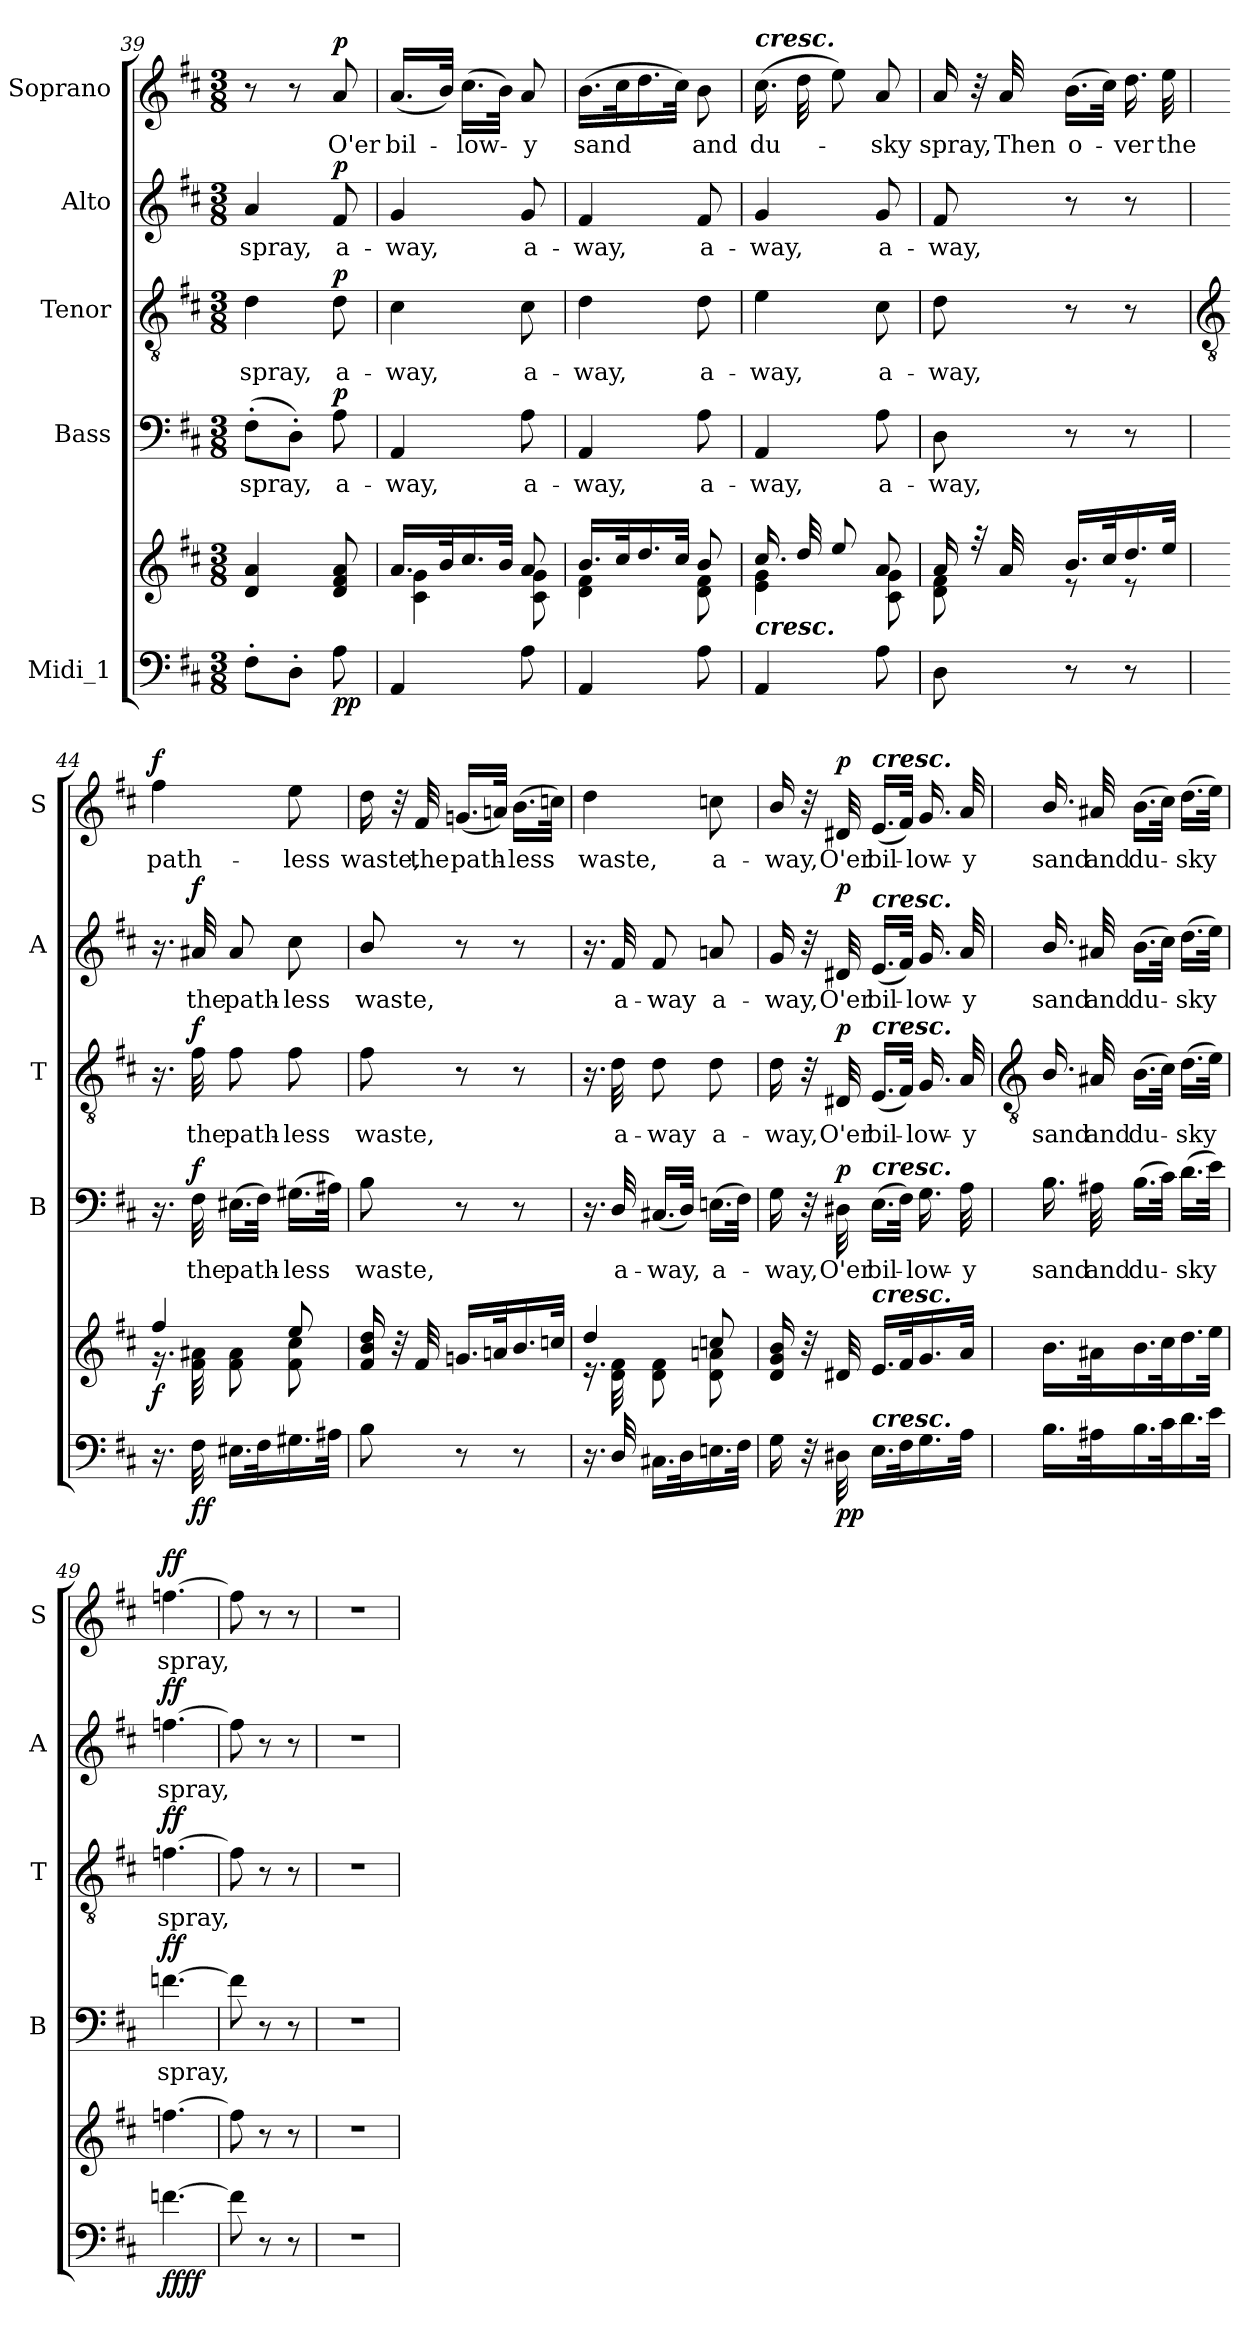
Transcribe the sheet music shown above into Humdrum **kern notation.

**kern	**kern	**dynam	**kern	**text	**dynam	**kern	**text	**dynam	**kern	**text	**dynam	**kern	**text	**dynam
*part5	*part5	*part5	*part4	*part4	*part4	*part3	*part3	*part3	*part2	*part2	*part2	*part1	*part1	*part1
*staff6	*staff5	*staff5/6	*staff4	*staff4	*staff4	*staff3	*staff3	*staff3	*staff2	*staff2	*staff2	*staff1	*staff1	*staff1
*I"Midi_1	*	*	*I"Bass	*	*	*I"Tenor	*	*	*I"Alto	*	*	*I"Soprano	*	*
*	*	*	*I'B	*	*	*I'T	*	*	*I'A	*	*	*I'S	*	*
!!LO:LB:g=z
*clefF4	*clefG2	*	*clefF4	*	*	*clefGv2	*	*	*clefG2	*	*	*clefG2	*	*
*k[f#c#]	*k[f#c#]	*	*k[f#c#]	*	*	*k[f#c#]	*	*	*k[f#c#]	*	*	*k[f#c#]	*	*
*D:	*D:	*	*D:	*	*	*D:	*	*	*D:	*	*	*D:	*	*
*M3/8	*M3/8	*	*M3/8	*	*	*M3/8	*	*	*M3/8	*	*	*M3/8	*	*
=39	=39	=39	=39	=39	=39	=39	=39	=39	=39	=39	=39	=39	=39	=39
*	*^	*	*	*	*	*	*	*	*	*	*	*	*	*
!	!	!	!	!	!LO:LY:b	!	!	!LO:LY:b	!	!	!LO:LY:b	!	!	!	!
8F#'L	4d/ 4a/	4.ryy	.	(>8F#'L	spray,	.	4d	spray,	.	4a	spray,	.	8r	.	.
8D'J	.	.	.	8D'J)	.	.	.	.	.	.	.	.	8r	.	.
!	!	!	!LO:DY:b=2	!	!LO:LY:b	!	!	!LO:LY:b	!	!	!LO:LY:b	!	!	!LO:LY:b	!
!	!	!	!LO:DY:n=1:b	!	!	!LO:DY:b	!	!	!LO:DY:b	!	!	!LO:DY:b	!	!	!LO:DY:b
8A	8d/ 8f#/ 8a/	.	p p	8A	a-	p	8d	a-	p	8f#	a-	p	8a	O'er	p
=40	=40	=40	=40	=40	=40	=40	=40	=40	=40	=40	=40	=40	=40	=40	=40
!	!	!	!	!	!LO:LY:b	!	!	!LO:LY:b	!	!	!LO:LY:b	!	!	!LO:LY:b	!
4AA	16.a/LL	4c#\ 4g\	.	4AA	-way,	.	4c#	-way,	.	4g	-way,	.	(<16.aLL	bil-	.
.	32b/	.	.	.	.	.	.	.	.	.	.	.	32bJJ)	.	.
!	!	!	!	!	!	!	!	!	!	!	!	!	!	!LO:LY:b	!
.	16.cc#/	.	.	.	.	.	.	.	.	.	.	.	(>16.cc#LL	low-	.
.	32b/JJ	.	.	.	.	.	.	.	.	.	.	.	32bJJ)	.	.
!	!	!	!	!	!LO:LY:b	!	!	!LO:LY:b	!	!	!LO:LY:b	!	!	!LO:LY:b	!
8A	8a/	8c#\ 8g\	.	8A	a-	.	8c#	a-	.	8g	a-	.	8a	y	.
=41	=41	=41	=41	=41	=41	=41	=41	=41	=41	=41	=41	=41	=41	=41	=41
!	!	!	!	!	!LO:LY:b	!	!	!LO:LY:b	!	!	!LO:LY:b	!	!	!LO:LY:b	!
4AA	16.b/LL	4d\ 4f#\	.	4AA	-way,	.	4d	-way,	.	4f#	-way,	.	(>16.bLL	sand	.
.	32cc#/	.	.	.	.	.	.	.	.	.	.	.	32cc#	.	.
.	16.dd/	.	.	.	.	.	.	.	.	.	.	.	16.dd	.	.
.	32cc#/JJ	.	.	.	.	.	.	.	.	.	.	.	32cc#JJ)	.	.
!	!	!	!	!	!LO:LY:b	!	!	!LO:LY:b	!	!	!LO:LY:b	!	!	!LO:LY:b	!
8A	8b/	8d\ 8f#\	.	8A	a-	.	8d	a-	.	8f#	a-	.	8b	and	.
=42	=42	=42	=42	=42	=42	=42	=42	=42	=42	=42	=42	=42	=42	=42	=42
!	!	!	!	!	!	!	!	!	!	!	!	!	!LO:TX:a:Bi:t=cresc.	!	!
!	!LO:TX:b:Bi:t=cresc.	!	!	!	!	!	!	!	!	!	!	!	!	!	!
!	!	!	!	!	!LO:LY:b	!	!	!LO:LY:b	!	!	!LO:LY:b	!	!	!LO:LY:b	!
4AA	16.cc#/LL	4e\ 4g\	.	4AA	-way,	.	4e	-way,	.	4g	-way,	.	(>16.cc#LL	du-	.
.	32dd/	.	.	.	.	.	.	.	.	.	.	.	32dd	.	.
.	8ee/J	.	.	.	.	.	.	.	.	.	.	.	8eeJ)	.	.
!	!	!	!	!	!LO:LY:b	!	!	!LO:LY:b	!	!	!LO:LY:b	!	!	!LO:LY:b	!
8A	8a/	8c#\ 8g\	.	8A	a-	.	8c#	a-	.	8g	a-	.	8a	sky	.
=43	=43	=43	=43	=43	=43	=43	=43	=43	=43	=43	=43	=43	=43	=43	=43
!	!	!	!	!	!LO:LY:b	!	!	!LO:LY:b	!	!	!LO:LY:b	!	!	!LO:LY:b	!
8D	16a/	8d\ 8f#\	.	8D	-way,	.	8d	-way,	.	8f#	-way,	.	16a	spray,	.
.	32r	.	.	.	.	.	.	.	.	.	.	.	32r	.	.
!	!	!	!	!	!	!	!	!	!	!	!	!	!	!LO:LY:b	!
.	32a/	.	.	.	.	.	.	.	.	.	.	.	32a	Then	.
!	!	!	!	!	!	!	!	!	!	!	!	!	!	!LO:LY:b	!
8r	16.b/LL	8r	.	8r	.	.	8r	.	.	8r	.	.	(>16.bLL	o-	.
.	32cc#/	.	.	.	.	.	.	.	.	.	.	.	32cc#JJ)	.	.
!	!	!	!	!	!	!	!	!	!	!	!	!	!	!LO:LY:b	!
8r	16.dd/	8r	.	8r	.	.	8r	.	.	8r	.	.	16.dd	ver	.
!	!	!	!	!	!	!	!	!	!	!	!	!	!	!LO:LY:b	!
.	32ee/JJ	.	.	.	.	.	.	.	.	.	.	.	32ee	the	.
!!LO:LB:g=z
=44	=44	=44	=44	=44	=44	=44	=44	=44	=44	=44	=44	=44	=44	=44	=44
*	*	*	*	*	*	*	*clefGv2	*	*	*	*	*	*	*	*
!	!	!	!LO:DY:b	!	!	!	!	!	!	!	!	!	!	!LO:LY:b	!LO:DY:b
16.r	4ff#/	16.r	f	16.r	.	.	16.r	.	.	16.r	.	.	4ff#	path-	f
!	!	!	!LO:DY:b=2	!	!LO:LY:b	!	!	!LO:LY:b	!	!	!LO:LY:b	!	!	!	!
!	!	!	!LO:DY:n=1:b	!	!	!LO:DY:b	!	!	!LO:DY:b	!	!	!LO:DY:b	!	!	!
32F#	.	32f#\ 32a#X\	f f	32F#	the	f	32f#	the	f	32a#X	the	f	.	.	.
!	!	!	!	!	!LO:LY:b	!	!	!LO:LY:b	!	!	!LO:LY:b	!	!	!	!
16.E#XLL	.	8f#\ 8a#\	.	(>16.E#XLL	path-	.	8f#	path-	.	8a#	path-	.	.	.	.
32F#	.	.	.	32F#JJ)	.	.	.	.	.	.	.	.	.	.	.
!	!	!	!	!	!LO:LY:b	!	!	!LO:LY:b	!	!	!LO:LY:b	!	!	!LO:LY:b	!
16.G#X	8ee/	8f#\ 8cc#\	.	(>16.G#XLL	less	.	8f#	-less	.	8cc#	-less	.	8ee	-less	.
32A#XJJ	.	.	.	32A#XJJ)	.	.	.	.	.	.	.	.	.	.	.
=45	=45	=45	=45	=45	=45	=45	=45	=45	=45	=45	=45	=45	=45	=45	=45
!	!	!	!	!	!LO:LY:b	!	!	!LO:LY:b	!	!	!LO:LY:b	!	!	!LO:LY:b	!
8B	16f#/ 16b/ 16dd/	8ryy	.	8B	waste,	.	8f#\	waste,	.	8b/	waste,	.	16dd	waste,	.
.	32r	.	.	.	.	.	.	.	.	.	.	.	32r	.	.
!	!	!	!	!	!	!	!	!	!	!	!	!	!	!LO:LY:b	!
.	32f#/	.	.	.	.	.	.	.	.	.	.	.	32f#	the	.
!	!	!	!	!	!	!	!	!	!	!	!	!	!	!LO:LY:b	!
8r	16.gn/LL	8ryy	.	8r	.	.	8r	.	.	8r	.	.	(<16.gnLL	path-	.
.	32an/	.	.	.	.	.	.	.	.	.	.	.	32anJJ)	.	.
!	!	!	!	!	!	!	!	!	!	!	!	!	!	!LO:LY:b	!
8r	16.b/	8ryy	.	8r	.	.	8r	.	.	8r	.	.	(>16.bLL	less	.
.	32ccn/JJ	.	.	.	.	.	.	.	.	.	.	.	32ccnJJ)	.	.
=46	=46	=46	=46	=46	=46	=46	=46	=46	=46	=46	=46	=46	=46	=46	=46
!	!	!	!	!	!	!	!	!	!	!	!	!	!	!LO:LY:b	!
16.r	4dd/	16.r	.	16.r	.	.	16.r	.	.	16.r	.	.	4dd	waste,	.
!	!	!	!	!	!LO:LY:b	!	!	!LO:LY:b	!	!	!LO:LY:b	!	!	!	!
32D/	.	32d\ 32f#\	.	32D/	a-	.	32d	a-	.	32f#	a-	.	.	.	.
!	!	!	!	!	!LO:LY:b	!	!	!LO:LY:b	!	!	!LO:LY:b	!	!	!	!
16.C#XLL	.	8d\ 8f#\	.	(<16.C#XLL	-way,	.	8d	-way	.	8f#	-way	.	.	.	.
32D	.	.	.	32DJJ)	.	.	.	.	.	.	.	.	.	.	.
!	!	!	!	!	!LO:LY:b	!	!	!LO:LY:b	!	!	!LO:LY:b	!	!	!LO:LY:b	!
16.En	8ccn/	8d\ 8an\	.	(>16.EnLL	a-	.	8d	a-	.	8an	a-	.	8ccn	a-	.
32F#JJ	.	.	.	32F#JJ)	.	.	.	.	.	.	.	.	.	.	.
=47	=47	=47	=47	=47	=47	=47	=47	=47	=47	=47	=47	=47	=47	=47	=47
!	!	!	!	!	!LO:LY:b	!	!	!LO:LY:b	!	!	!LO:LY:b	!	!	!LO:LY:b	!
16G	16d/ 16g/ 16b/	16ryy	.	16G	way,	.	16d	-way,	.	16g	-way,	.	16b/	-way,	.
32r	32r	4ryy	.	32r	.	.	32r	.	.	32r	.	.	32r	.	.
!	!	!	!LO:DY:b=2	!	!LO:LY:b	!	!	!LO:LY:b	!	!	!LO:LY:b	!	!	!LO:LY:b	!
!	!	!	!LO:DY:n=1:b	!	!	!LO:DY:b	!	!	!LO:DY:b	!	!	!LO:DY:b	!	!	!LO:DY:b
32D#X	32d#X/	.	p p	32D#X	O'er	p	32D#X	O'er	p	32d#X	O'er	p	32d#X	O'er	p
!	!	!	!	!	!	!	!	!	!	!	!	!	!LO:TX:a:Bi:t=cresc.	!	!
!	!	!	!	!	!	!	!	!	!	!LO:TX:a:Bi:t=cresc.	!	!	!	!	!
!	!	!	!	!	!	!	!LO:TX:a:Bi:t=cresc.	!	!	!	!	!	!	!	!
!	!	!	!	!LO:TX:a:Bi:t=cresc.	!	!	!	!	!	!	!	!	!	!	!
!	!LO:TX:a:Bi:t=cresc.	!	!	!	!	!	!	!	!	!	!	!	!	!	!
!LO:TX:a:Bi:t=cresc.	!	!	!	!	!	!	!	!	!	!	!	!	!	!	!
!	!	!	!	!	!LO:LY:b	!	!	!LO:LY:b	!	!	!LO:LY:b	!	!	!LO:LY:b	!
16.ELL	16.e/LL	.	.	(>16.ELL	bil-	.	(<16.ELL	bil-	.	(<16.eLL	bil-	.	(<16.eLL	bil-	.
32F#	32f#/	.	.	32F#JJ)	.	.	32F#JJ)	.	.	32f#JJ)	.	.	32f#JJ)	.	.
!	!	!	!	!	!LO:LY:b	!	!	!LO:LY:b	!	!	!LO:LY:b	!	!	!LO:LY:b	!
16.G	16.g/	.	.	16.G	low-	.	16.G	low-	.	16.g	low-	.	16.g	low-	.
.	.	16ryy	.	.	.	.	.	.	.	.	.	.	.	.	.
!	!	!	!	!	!LO:LY:b	!	!	!LO:LY:b	!	!	!LO:LY:b	!	!	!LO:LY:b	!
32AJJ	32a/JJ	.	.	32A	-y	.	32A	-y	.	32a	-y	.	32a	-y	.
*	*v	*v	*	*	*	*	*	*	*	*	*	*	*	*	*
!!LO:LB:g=z
=48	=48	=48	=48	=48	=48	=48	=48	=48	=48	=48	=48	=48	=48	=48
*	*	*	*	*	*	*clefGv2	*	*	*	*	*	*	*	*
!	!	!	!	!LO:LY:b	!	!	!LO:LY:b	!	!	!LO:LY:b	!	!	!LO:LY:b	!
16.BLL	16.bLL	.	16.B	sand	.	16.B/	sand	.	16.b/	sand	.	16.b/	sand	.
!	!	!	!	!LO:LY:b	!	!	!LO:LY:b	!	!	!LO:LY:b	!	!	!LO:LY:b	!
32A#X	32a#X	.	32A#X	and	.	32A#X	and	.	32a#X	and	.	32a#X	and	.
!	!	!	!	!LO:LY:b	!	!	!LO:LY:b	!	!	!LO:LY:b	!	!	!LO:LY:b	!
16.B	16.b	.	(>16.BLL	du-	.	(>16.BLL	du-	.	(>16.bLL	du-	.	(>16.bLL	du-	.
32c#	32cc#	.	32c#JJ)	.	.	32c#JJ)	.	.	32cc#JJ)	.	.	32cc#JJ)	.	.
!	!	!	!	!LO:LY:b	!	!	!LO:LY:b	!	!	!LO:LY:b	!	!	!LO:LY:b	!
16.d	16.dd	.	(>16.dLL	sky	.	(>16.dLL	sky	.	(>16.ddLL	sky	.	(>16.ddLL	sky	.
32eJJ	32eeJJ	.	32eJJ)	.	.	32eJJ)	.	.	32eeJJ)	.	.	32eeJJ)	.	.
=49	=49	=49	=49	=49	=49	=49	=49	=49	=49	=49	=49	=49	=49	=49
!	!	!LO:DY:b=2	!	!LO:LY:b	!	!	!LO:LY:b	!	!	!LO:LY:b	!	!	!LO:LY:b	!
!	!	!LO:DY:n=1:b	!	!	!LO:DY:b	!	!	!LO:DY:b	!	!	!LO:DY:b	!	!	!LO:DY:b
[4.fn	[4.ffn	ff ff	[4.fn	spray,	ff	[4.fn	spray,	ff	[4.ffn	spray,	ff	[4.ffn	spray,	ff
=50	=50	=50	=50	=50	=50	=50	=50	=50	=50	=50	=50	=50	=50	=50
8f]	8ff]	.	8f]	.	.	8f]	.	.	8ff]	.	.	8ff]	.	.
8r	8r	.	8r	.	.	8r	.	.	8r	.	.	8r	.	.
8r	8r	.	8r	.	.	8r	.	.	8r	.	.	8r	.	.
=51	=51	=51	=51	=51	=51	=51	=51	=51	=51	=51	=51	=51	=51	=51
!LO:N:vis=1	!LO:N:vis=1	!	!LO:N:vis=1	!	!	!LO:N:vis=1	!	!	!LO:N:vis=1	!	!	!LO:N:vis=1	!	!
4.r	4.r	.	4.r	.	.	4.r	.	.	4.r	.	.	4.r	.	.
=	=	=	=	=	=	=	=	=	=	=	=	=	=	=
*-	*-	*-	*-	*-	*-	*-	*-	*-	*-	*-	*-	*-	*-	*-
